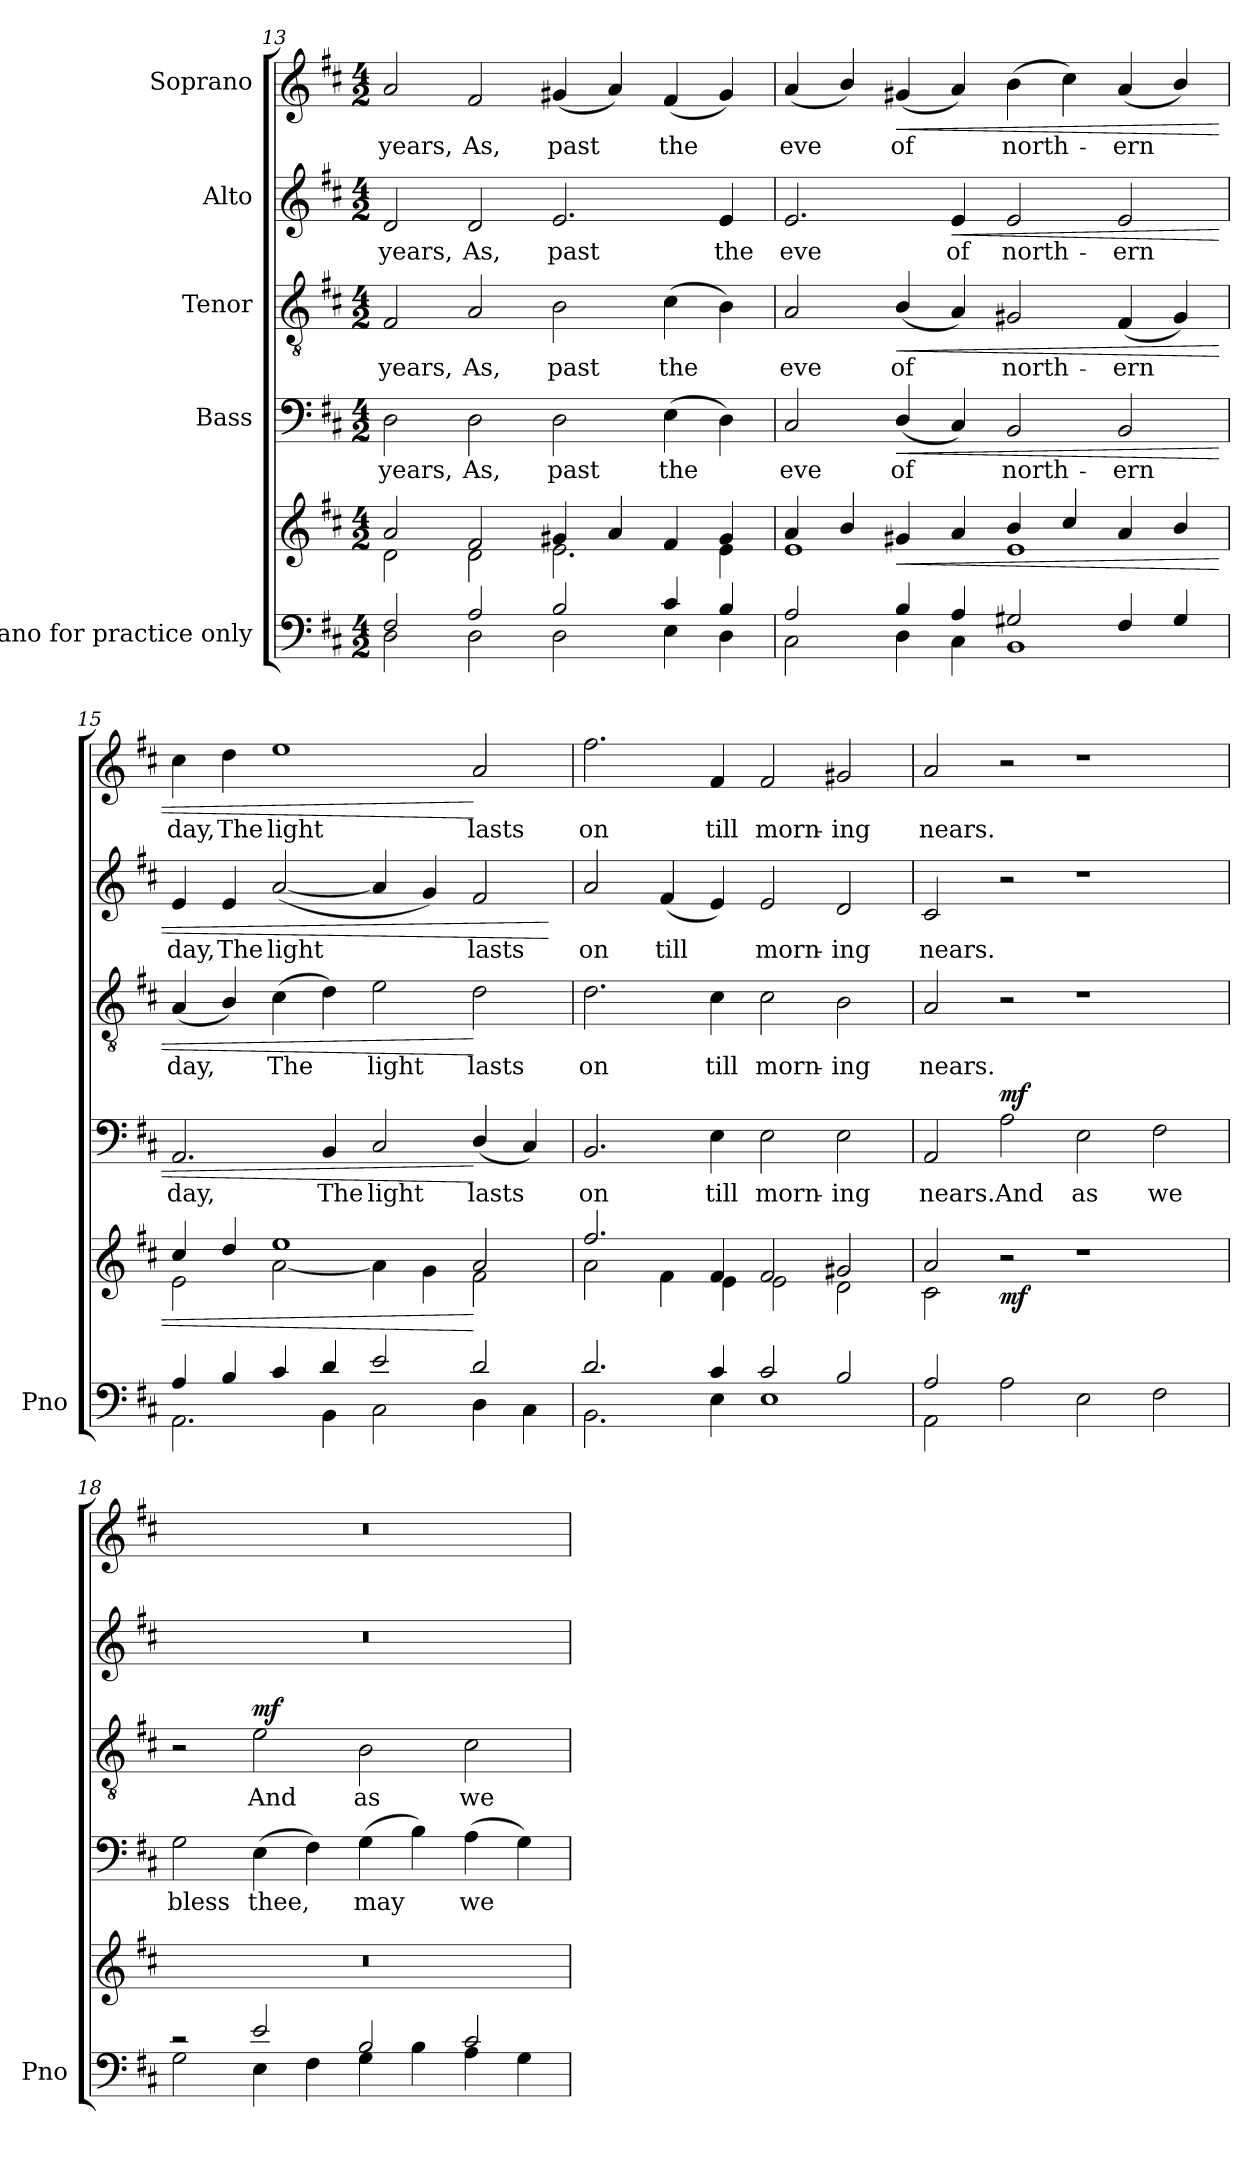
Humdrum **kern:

**kern	**kern	**dynam	**kern	**text	**dynam	**kern	**text	**dynam	**kern	**text	**dynam	**kern	**text	**dynam
*part5	*part5	*part5	*part4	*part4	*part4	*part3	*part3	*part3	*part2	*part2	*part2	*part1	*part1	*part1
*staff6	*staff5	*staff5/6	*staff4	*staff4	*staff4	*staff3	*staff3	*staff3	*staff2	*staff2	*staff2	*staff1	*staff1	*staff1
*I"Piano for practice only	*	*	*I"Bass	*	*	*I"Tenor	*	*	*I"Alto	*	*	*I"Soprano	*	*
*I'Pno	*	*	*	*	*	*	*	*	*	*	*	*	*	*
*clefF4	*clefG2	*	*clefF4	*	*	*clefGv2	*	*	*clefG2	*	*	*clefG2	*	*
*k[f#c#]	*k[f#c#]	*	*k[f#c#]	*	*	*k[f#c#]	*	*	*k[f#c#]	*	*	*k[f#c#]	*	*
*M4/2	*M4/2	*	*M4/2	*	*	*M4/2	*	*	*M4/2	*	*	*M4/2	*	*
=13	=13	=13	=13	=13	=13	=13	=13	=13	=13	=13	=13	=13	=13	=13
*^	*^	*	*	*	*	*	*	*	*	*	*	*	*	*
2F#/	2D\	2a/	2d\	.	2D\	years,	.	2F#/	years,	.	2d/	years,	.	2a/	years,	.
2A/	2D\	2f#/	2d\	.	2D\	As,	.	2A/	As,	.	2d/	As,	.	2f#/	As,	.
2B/	2D\	4g#X/	2.e\	.	2D\	past	.	2B\	past	.	2.e/	past	.	(4g#X/	past	.
.	.	4a/	.	.	.	.	.	.	.	.	.	.	.	4a/)	.	.
4c#/	4E\	4f#/	.	.	(4E\	the	.	(4c#\	the	.	.	.	.	(4f#/	the	.
4B/	4D\	4g#/	4e\	.	4D\)	.	.	4B\)	.	.	4e/	the	.	4g#/)	.	.
=14	=14	=14	=14	=14	=14	=14	=14	=14	=14	=14	=14	=14	=14	=14	=14	=14
2A/	2C#\	4a/	1e	.	2C#/	eve	.	2A/	eve	.	2.e/	eve	.	(4a/	eve	.
.	.	4b/	.	.	.	.	.	.	.	.	.	.	.	4b/)	.	.
!	!	!	!	!LO:HP:b	!	!	!LO:HP:b	!	!	!LO:HP:b	!	!	!	!	!	!LO:HP:b
4B/	4D\	4g#X/	.	<	(4D/	of	<	(4B/	of	<	.	.	.	(4g#X/	of	<
!	!	!	!	!	!	!	!	!	!	!	!	!	!LO:HP:b	!	!	!
4A/	4C#\	4a/	.	.	4C#/)	.	.	4A/)	.	.	4e/	of	<	4a/)	.	.
2G#X/	1BB	4b/	1e	.	2BB/	north-	.	2G#X/	north-	.	2e/	north-	.	(4b\	north-	.
.	.	4cc#/	.	.	.	.	.	.	.	.	.	.	.	4cc#\)	.	.
4F#/	.	4a/	.	.	2BB/	-ern	.	(4F#/	-ern	.	2e/	-ern	.	(4a/	-ern	.
4G#/	.	4b/	.	.	.	.	.	4G#/)	.	.	.	.	.	4b/)	.	.
=15	=15	=15	=15	=15	=15	=15	=15	=15	=15	=15	=15	=15	=15	=15	=15	=15
4A/	2.AA\	4cc#/	2e\	.	2.AA/	day,	.	(4A/	day,	.	4e/	day,	.	4cc#\	day,	.
4B/	.	4dd/	.	.	.	.	.	4B/)	.	.	4e/	The	.	4dd\	The	.
4c#/	.	1ee	[2a\	.	.	.	.	(4c#\	The	.	([2a/	light	.	1ee	light	.
4d/	4BB\	.	.	.	4BB/	The	.	4d\)	.	.	.	.	.	.	.	.
2e/	2C#\	.	4a\]	.	2C#/	light	.	2e\	light	.	4a/]	.	.	.	.	.
.	.	.	4g\	.	.	.	.	.	.	.	4g/)	.	.	.	.	.
2d/	4D\	2a/	2f#\	[	(4D/	lasts	[	2d\	lasts	[	2f#/	lasts	.	2a/	lasts	[
.	4C#\	.	.	.	4C#/)	.	.	.	.	.	.	.	.	.	.	.
*v	*v	*	*	*	*	*	*	*	*	*	*	*	*	*	*	*
*	*v	*v	*	*	*	*	*	*	*	*	*	*	*	*	*
.	.	.	.	.	.	.	.	.	.	.	[	.	.	.
=16	=16	=16	=16	=16	=16	=16	=16	=16	=16	=16	=16	=16	=16	=16
*^	*^	*	*	*	*	*	*	*	*	*	*	*	*	*
2.d/	2.BB\	2.ff#/	2a\	.	2.BB/	on	.	2.d\	on	.	2a/	on	.	2.ff#\	on	.
.	.	.	4f#\	.	.	.	.	.	.	.	(4f#/	till	.	.	.	.
4c#/	4E\	4f#/	4e\	.	4E\	till	.	4c#\	till	.	4e/)	.	.	4f#/	till	.
2c#/	1E	2f#/	2e\	.	2E\	morn-	.	2c#\	morn-	.	2e/	morn-	.	2f#/	morn-	.
2B/	.	2g#X/	2d\	.	2E\	-ing	.	2B\	-ing	.	2d/	-ing	.	2g#X/	-ing	.
=17	=17	=17	=17	=17	=17	=17	=17	=17	=17	=17	=17	=17	=17	=17	=17	=17
2A/	2AA\	2a/	2c#\	.	2AA/	nears.	.	2A/	nears.	.	2c#/	nears.	.	2a/	nears.	.
!	!	!	!	!LO:DY:b	!	!	!LO:DY:a	!	!	!	!	!	!	!	!	!
2ryy	2A\	2r	1.ryy	mf	2A\	And	mf	2r	.	.	2r	.	.	2r	.	.
1ryy	2E\	1r	.	.	2E\	as	.	1r	.	.	1r	.	.	1r	.	.
.	2F#\	.	.	.	2F#\	we	.	.	.	.	.	.	.	.	.	.
*	*	*v	*v	*	*	*	*	*	*	*	*	*	*	*	*	*
=18	=18	=18	=18	=18	=18	=18	=18	=18	=18	=18	=18	=18	=18	=18	=18
2r	2G\	0r	.	2G\	bless	.	2r	.	.	0r	.	.	0r	.	.
!	!	!	!	!	!	!	!	!	!LO:DY:a	!	!	!	!	!	!
2e/	4E\	.	.	(4E\	thee,	.	2e\	And	mf	.	.	.	.	.	.
.	4F#\	.	.	4F#\)	.	.	.	.	.	.	.	.	.	.	.
2B/	4G\	.	.	(4G\	may	.	2B\	as	.	.	.	.	.	.	.
.	4B\	.	.	4B\)	.	.	.	.	.	.	.	.	.	.	.
2c#/	4A\	.	.	(4A\	we	.	2c#\	we	.	.	.	.	.	.	.
.	4G\	.	.	4G\)	.	.	.	.	.	.	.	.	.	.	.
*v	*v	*	*	*	*	*	*	*	*	*	*	*	*	*	*
=	=	=	=	=	=	=	=	=	=	=	=	=	=	=
*-	*-	*-	*-	*-	*-	*-	*-	*-	*-	*-	*-	*-	*-	*-
